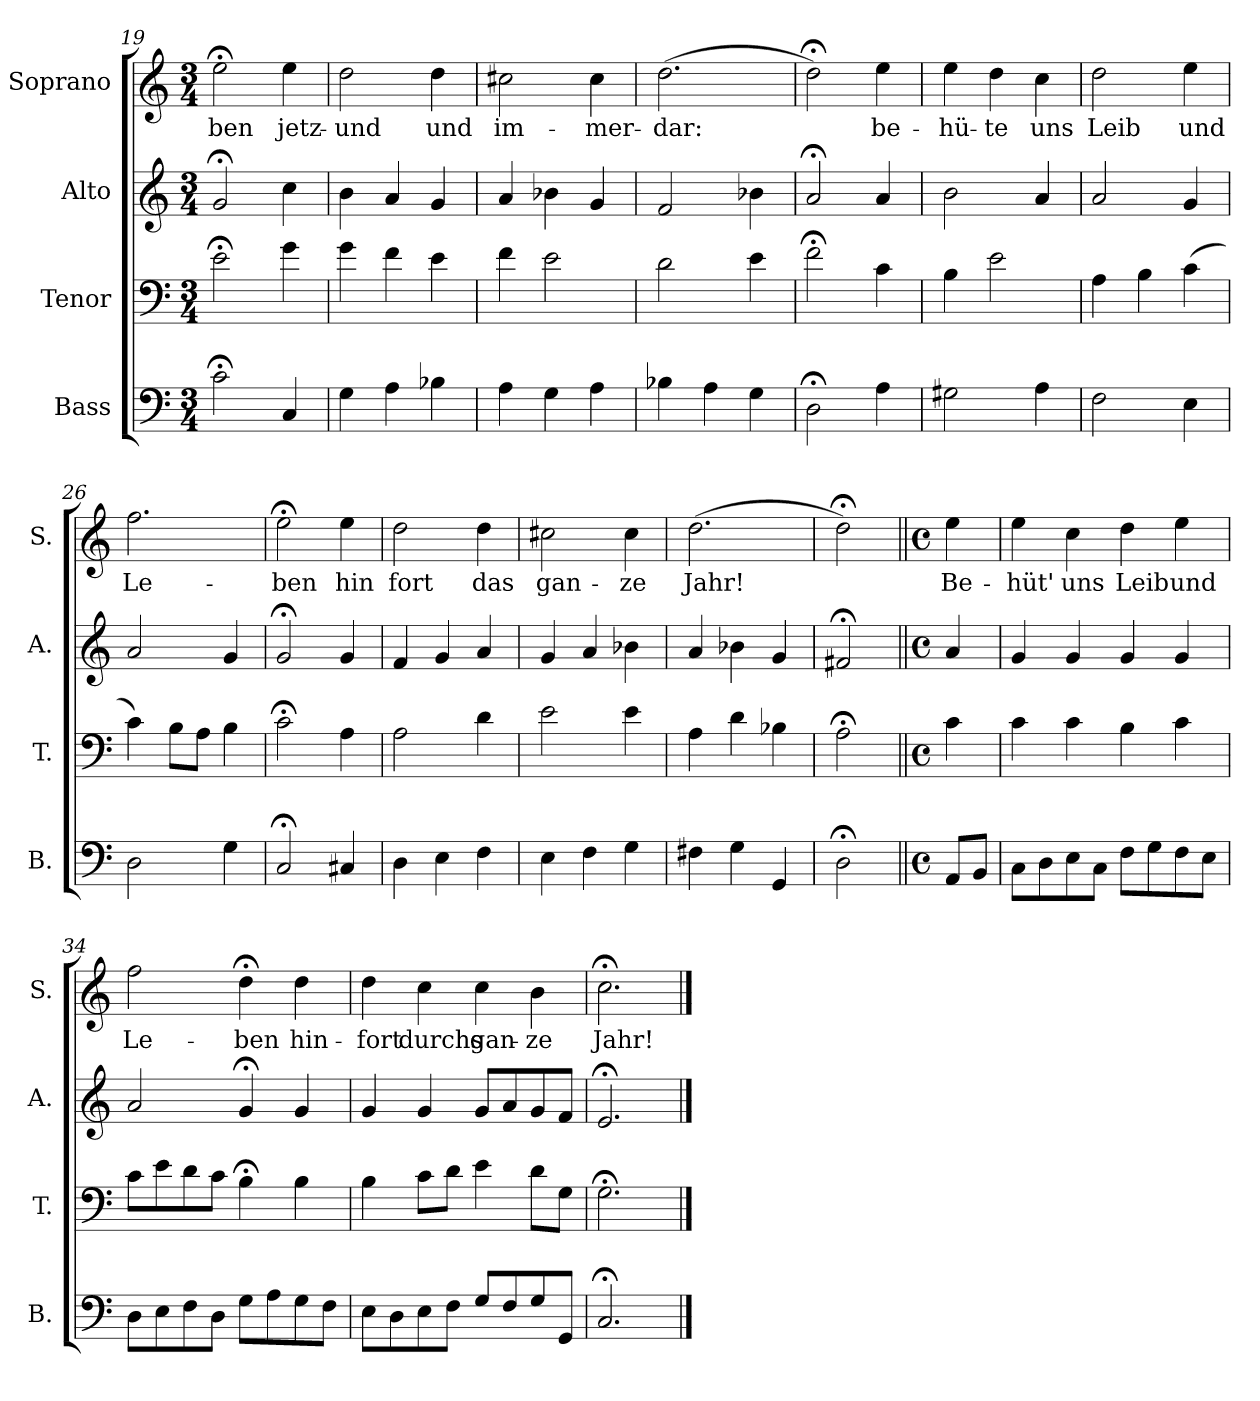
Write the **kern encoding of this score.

**kern	**kern	**kern	**kern	**text
*part4	*part3	*part2	*part1	*part1
*staff4	*staff3	*staff2	*staff1	*staff1
*I"Bass	*I"Tenor	*I"Alto	*I"Soprano	*
*I'B.	*I'T.	*I'A.	*I'S.	*
*clefF4	*clefF4	*clefG2	*clefG2	*
*k[]	*k[]	*k[]	*k[]	*
*M3/4	*M3/4	*M3/4	*M3/4	*
=19	=19	=19	=19	=19
2c;<\	2e;<\	2g;</	2ee;<\	-ben
4C/	4g\	4cc\	4ee\	jetz-
=20	=20	=20	=20	=20
4G\	4g\	4b\	2dd\	-und
4A\	4f\	4a/	.	.
4B-X\	4e\	4g/	4dd\	und
!!LO:LB:g=z
=21	=21	=21	=21	=21
4A\	4f\	4a/	2cc#X\	im-
4G\	2e\	4b-X\	.	.
4A\	.	4g/	4cc#\	-mer-
=22	=22	=22	=22	=22
4B-X\	2d\	2f/	(2.dd\	-dar:
4A\	.	.	.	.
4G\	4e\	4b-X\	.	.
=23	=23	=23	=23	=23
2D;<\	2f;<\	2a;</	2dd;<\)	.
4A\	4c\	4a/	4ee\	be-
=24	=24	=24	=24	=24
2G#X\	4B\	2b\	4ee\	-hü-
.	2e\	.	4dd\	-te
4A\	.	4a/	4cc\	uns
=25	=25	=25	=25	=25
2F\	4A\	2a/	2dd\	Leib
.	4B\	.	.	.
4E\	(4c\	4g/	4ee\	und
=26	=26	=26	=26	=26
2D\	4c\)	2a/	2.ff\	Le-
.	8B\L	.	.	.
.	8A\J	.	.	.
4G\	4B\	4g/	.	.
=27	=27	=27	=27	=27
2C;</	2c;<\	2g;</	2ee;<\	-ben
4C#X/	4A\	4g/	4ee\	hin
=28	=28	=28	=28	=28
4D\	2A\	4f/	2dd\	fort
4E\	.	4g/	.	.
4F\	4d\	4a/	4dd\	das
=29	=29	=29	=29	=29
4E\	2e\	4g/	2cc#X\	gan-
4F\	.	4a/	.	.
4G\	4e\	4b-X\	4cc#\	-ze
!!LO:PB:g=z
=30	=30	=30	=30	=30
4F#X\	4A\	4a/	(2.dd\	Jahr!
4G\	4d\	4b-X\	.	.
4GG/	4B-X\	4g/	.	.
=31	=31	=31	=31	=31
2D;<\	2A;<\	2f#X;</	2dd;<\)	.
=32||	=32||	=32||	=32||	=32||
*M4/4	*M4/4	*M4/4	*M4/4	*
*met(c)	*met(c)	*met(c)	*met(c)	*
8AA/L	4c\	4a/	4ee\	Be-
8BB/J	.	.	.	.
=33	=33	=33	=33	=33
8C\L	4c\	4g/	4ee\	-hüt'
8D\	.	.	.	.
8E\	4c\	4g/	4cc\	uns
8C\J	.	.	.	.
8F\L	4B\	4g/	4dd\	Leib
8G\	.	.	.	.
8F\	4c\	4g/	4ee\	und
8E\J	.	.	.	.
=34	=34	=34	=34	=34
8D\L	8c\L	2a/	2ff\	Le-
8E\	8e\	.	.	.
8F\	8d\	.	.	.
8D\J	8c\J	.	.	.
8G\L	4B;<\	4g;</	4dd;<\	-ben
8A\	.	.	.	.
8G\	4B\	4g/	4dd\	hin-
8F\J	.	.	.	.
=35	=35	=35	=35	=35
8E\L	4B\	4g/	4dd\	-fort
8D\	.	.	.	.
8E\	8c\L	4g/	4cc\	durchs
8F\J	8d\J	.	.	.
8G/L	4e\	8g/L	4cc\	gan-
8F/	.	8a/	.	.
8G/	8d\L	8g/	4b\	-ze
8GG/J	8G\J	8f/J	.	.
=36	=36	=36	=36	=36
2.C;</	2.G;<\	2.e;</	2.cc;<\	Jahr!
==	==	==	==	==
*-	*-	*-	*-	*-
